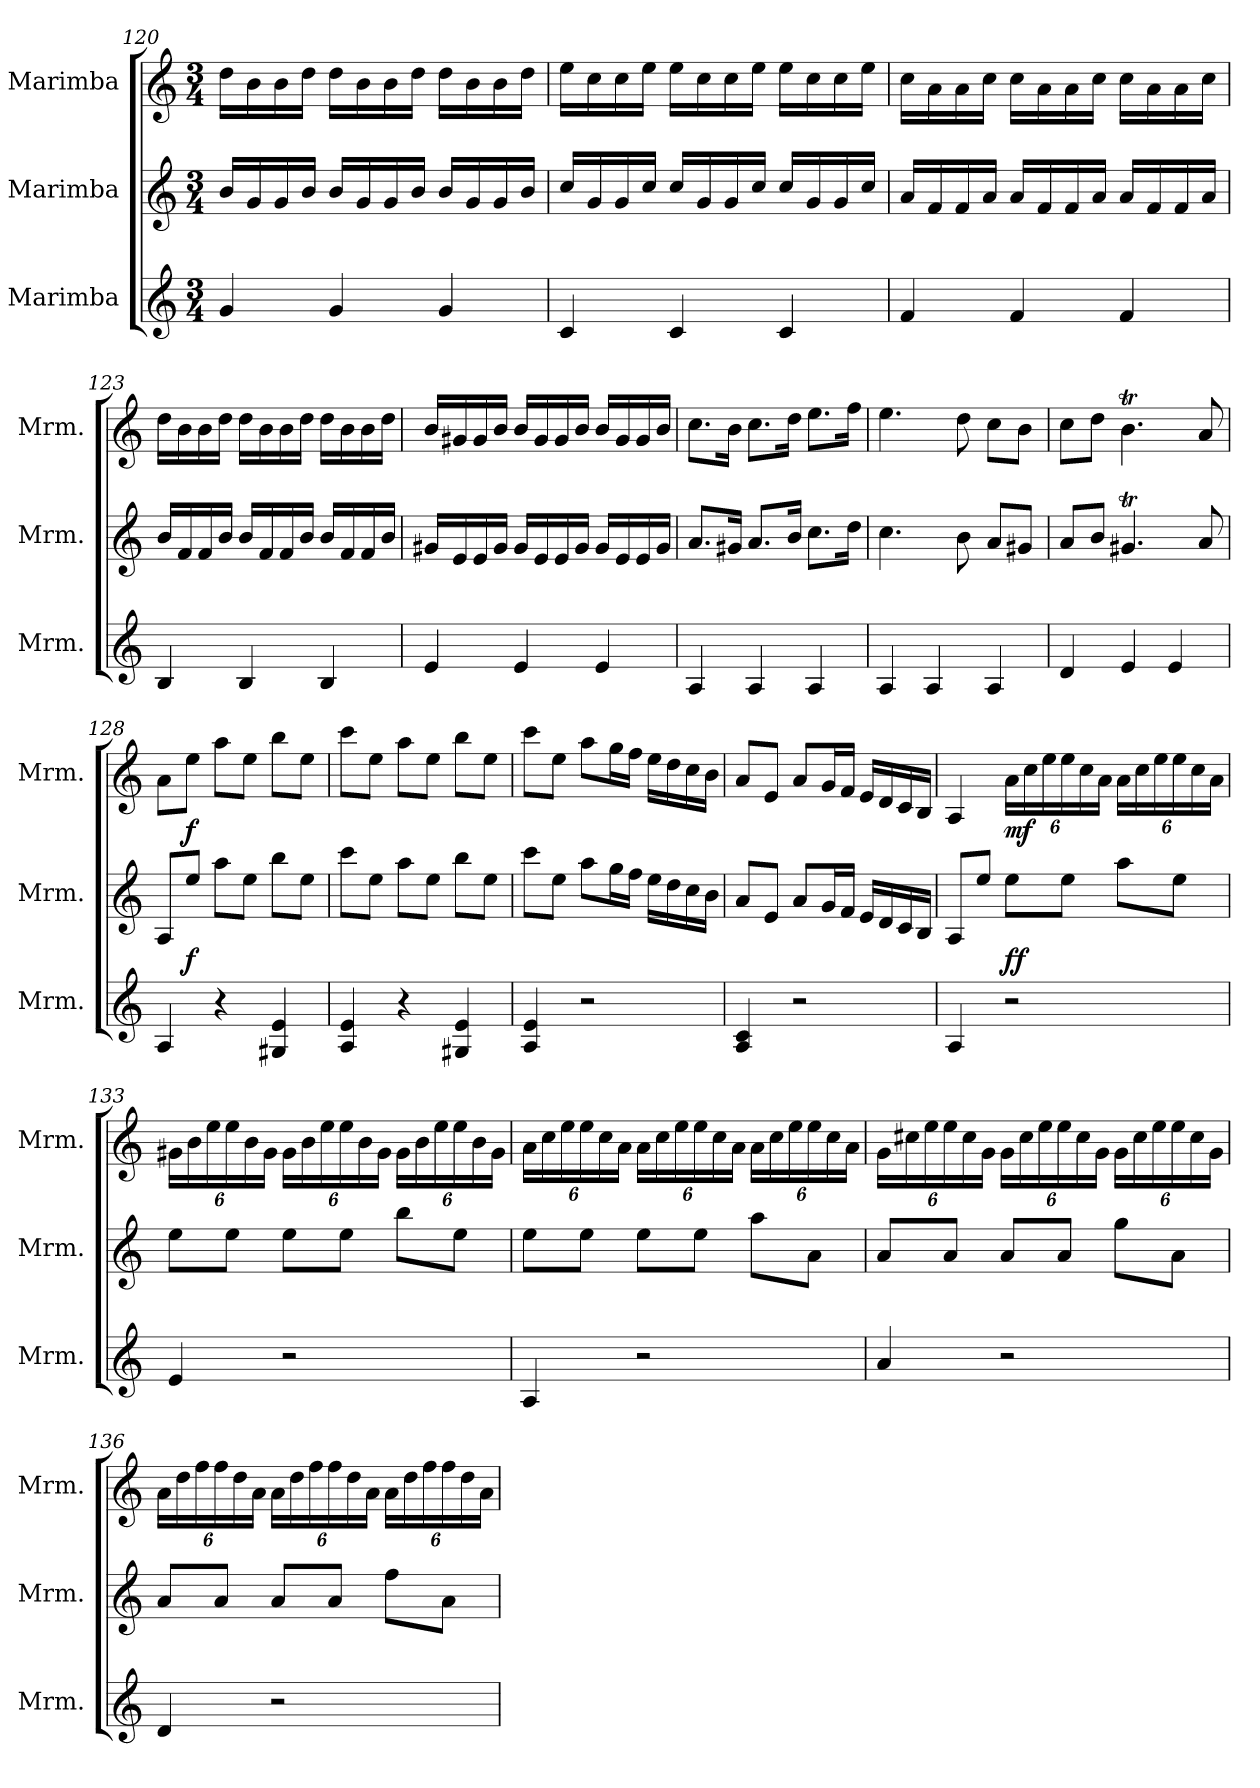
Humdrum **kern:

**kern	**kern	**dynam	**kern	**dynam
*part3	*part2	*part2	*part1	*part1
*staff3	*staff2	*staff2	*staff1	*staff1
*I"Marimba	*I"Marimba	*	*I"Marimba	*
*I'Mrm.	*I'Mrm.	*	*I'Mrm.	*
!!LO:PB:g=z
*clefG2	*clefG2	*	*clefG2	*
*k[]	*k[]	*	*k[]	*
*M3/4	*M3/4	*	*M3/4	*
=120	=120	=120	=120	=120
4g/	16b/LL	.	16dd\LL	.
.	16g/	.	16b\	.
.	16g/	.	16b\	.
.	16b/JJ	.	16dd\JJ	.
4g/	16b/LL	.	16dd\LL	.
.	16g/	.	16b\	.
.	16g/	.	16b\	.
.	16b/JJ	.	16dd\JJ	.
4g/	16b/LL	.	16dd\LL	.
.	16g/	.	16b\	.
.	16g/	.	16b\	.
.	16b/JJ	.	16dd\JJ	.
=121	=121	=121	=121	=121
4c/	16cc/LL	.	16ee\LL	.
.	16g/	.	16cc\	.
.	16g/	.	16cc\	.
.	16cc/JJ	.	16ee\JJ	.
4c/	16cc/LL	.	16ee\LL	.
.	16g/	.	16cc\	.
.	16g/	.	16cc\	.
.	16cc/JJ	.	16ee\JJ	.
4c/	16cc/LL	.	16ee\LL	.
.	16g/	.	16cc\	.
.	16g/	.	16cc\	.
.	16cc/JJ	.	16ee\JJ	.
=122	=122	=122	=122	=122
4f/	16a/LL	.	16cc\LL	.
.	16f/	.	16a\	.
.	16f/	.	16a\	.
.	16a/JJ	.	16cc\JJ	.
4f/	16a/LL	.	16cc\LL	.
.	16f/	.	16a\	.
.	16f/	.	16a\	.
.	16a/JJ	.	16cc\JJ	.
4f/	16a/LL	.	16cc\LL	.
.	16f/	.	16a\	.
.	16f/	.	16a\	.
.	16a/JJ	.	16cc\JJ	.
=123	=123	=123	=123	=123
4B/	16b/LL	.	16dd\LL	.
.	16f/	.	16b\	.
.	16f/	.	16b\	.
.	16b/JJ	.	16dd\JJ	.
4B/	16b/LL	.	16dd\LL	.
.	16f/	.	16b\	.
.	16f/	.	16b\	.
.	16b/JJ	.	16dd\JJ	.
4B/	16b/LL	.	16dd\LL	.
.	16f/	.	16b\	.
.	16f/	.	16b\	.
.	16b/JJ	.	16dd\JJ	.
!!LO:LB:g=z
=124	=124	=124	=124	=124
4e/	16g#X/LL	.	16b/LL	.
.	16e/	.	16g#X/	.
.	16e/	.	16g#/	.
.	16g#/JJ	.	16b/JJ	.
4e/	16g#/LL	.	16b/LL	.
.	16e/	.	16g#/	.
.	16e/	.	16g#/	.
.	16g#/JJ	.	16b/JJ	.
4e/	16g#/LL	.	16b/LL	.
.	16e/	.	16g#/	.
.	16e/	.	16g#/	.
.	16g#/JJ	.	16b/JJ	.
=125	=125	=125	=125	=125
4A/	8.a/L	.	8.cc\L	.
.	16g#X/Jk	.	16b\Jk	.
4A/	8.a/L	.	8.cc\L	.
.	16b/Jk	.	16dd\Jk	.
4A/	8.cc\L	.	8.ee\L	.
.	16dd\Jk	.	16ff\Jk	.
=126	=126	=126	=126	=126
4A/	4.cc\	.	4.ee\	.
4A/	.	.	.	.
.	8b\	.	8dd\	.
4A/	8a/L	.	8cc\L	.
.	8g#X/J	.	8b\J	.
=127	=127	=127	=127	=127
4d/	8a/L	.	8cc\L	.
.	8b/J	.	8dd\J	.
4e/	4.g#Xt/	.	4.bt\	.
4e/	.	.	.	.
.	8a/	.	8a/	.
=128	=128	=128	=128	=128
4A/	8A/L	.	8a\L	.
!	!	!LO:DY:b	!	!LO:DY:b
.	8ee/J	f	8ee\J	f
4r	8aa\L	.	8aa\L	.
.	8ee\J	.	8ee\J	.
4G#X/ 4e/	8bb\L	.	8bb\L	.
.	8ee\J	.	8ee\J	.
=129	=129	=129	=129	=129
4A/ 4e/	8ccc\L	.	8ccc\L	.
.	8ee\J	.	8ee\J	.
4r	8aa\L	.	8aa\L	.
.	8ee\J	.	8ee\J	.
4G#X/ 4e/	8bb\L	.	8bb\L	.
.	8ee\J	.	8ee\J	.
!!LO:LB:g=z
=130	=130	=130	=130	=130
4A/ 4e/	8ccc\L	.	8ccc\L	.
.	8ee\J	.	8ee\J	.
2r	8aa\L	.	8aa\L	.
.	16gg\L	.	16gg\L	.
.	16ff\JJ	.	16ff\JJ	.
.	16ee\LL	.	16ee\LL	.
.	16dd\	.	16dd\	.
.	16cc\	.	16cc\	.
.	16b\JJ	.	16b\JJ	.
=131	=131	=131	=131	=131
4A/ 4c/	8a/L	.	8a/L	.
.	8e/J	.	8e/J	.
2r	8a/L	.	8a/L	.
.	16g/L	.	16g/L	.
.	16f/JJ	.	16f/JJ	.
.	16e/LL	.	16e/LL	.
.	16d/	.	16d/	.
.	16c/	.	16c/	.
.	16B/JJ	.	16B/JJ	.
=132	=132	=132	=132	=132
4A/	8A/L	.	4A/	.
.	8ee/J	.	.	.
*	*	*	*Xbrackettup	*
!	!	!LO:DY:b	!	!LO:DY:b
2r	8ee\L	ff	24a\LL	mf
.	.	.	24cc\	.
.	.	.	24ee\	.
.	8ee\J	.	24ee\	.
.	.	.	24cc\	.
.	.	.	24a\JJ	.
.	8aa\L	.	24a\LL	.
.	.	.	24cc\	.
.	.	.	24ee\	.
.	8ee\J	.	24ee\	.
.	.	.	24cc\	.
.	.	.	24a\JJ	.
!!LO:LB:g=z
=133	=133	=133	=133	=133
4e/	8ee\L	.	24g#X\LL	.
.	.	.	24b\	.
.	.	.	24ee\	.
.	8ee\J	.	24ee\	.
.	.	.	24b\	.
.	.	.	24g#\JJ	.
2r	8ee\L	.	24g#\LL	.
.	.	.	24b\	.
.	.	.	24ee\	.
.	8ee\J	.	24ee\	.
.	.	.	24b\	.
.	.	.	24g#\JJ	.
.	8bb\L	.	24g#\LL	.
.	.	.	24b\	.
.	.	.	24ee\	.
.	8ee\J	.	24ee\	.
.	.	.	24b\	.
.	.	.	24g#\JJ	.
=134	=134	=134	=134	=134
4A/	8ee\L	.	24a\LL	.
.	.	.	24cc\	.
.	.	.	24ee\	.
.	8ee\J	.	24ee\	.
.	.	.	24cc\	.
.	.	.	24a\JJ	.
2r	8ee\L	.	24a\LL	.
.	.	.	24cc\	.
.	.	.	24ee\	.
.	8ee\J	.	24ee\	.
.	.	.	24cc\	.
.	.	.	24a\JJ	.
.	8aa\L	.	24a\LL	.
.	.	.	24cc\	.
.	.	.	24ee\	.
.	8a\J	.	24ee\	.
.	.	.	24cc\	.
.	.	.	24a\JJ	.
!!LO:PB:g=z
=135	=135	=135	=135	=135
4a/	8a/L	.	24g\LL	.
.	.	.	24cc#X\	.
.	.	.	24ee\	.
.	8a/J	.	24ee\	.
.	.	.	24cc#\	.
.	.	.	24g\JJ	.
2r	8a/L	.	24g\LL	.
.	.	.	24cc#\	.
.	.	.	24ee\	.
.	8a/J	.	24ee\	.
.	.	.	24cc#\	.
.	.	.	24g\JJ	.
.	8gg\L	.	24g\LL	.
.	.	.	24cc#\	.
.	.	.	24ee\	.
.	8a\J	.	24ee\	.
.	.	.	24cc#\	.
.	.	.	24g\JJ	.
=136	=136	=136	=136	=136
4d/	8a/L	.	24a\LL	.
.	.	.	24dd\	.
.	.	.	24ff\	.
.	8a/J	.	24ff\	.
.	.	.	24dd\	.
.	.	.	24a\JJ	.
2r	8a/L	.	24a\LL	.
.	.	.	24dd\	.
.	.	.	24ff\	.
.	8a/J	.	24ff\	.
.	.	.	24dd\	.
.	.	.	24a\JJ	.
.	8ff\L	.	24a\LL	.
.	.	.	24dd\	.
.	.	.	24ff\	.
.	8a\J	.	24ff\	.
.	.	.	24dd\	.
.	.	.	24a\JJ	.
=	=	=	=	=
*-	*-	*-	*-	*-
